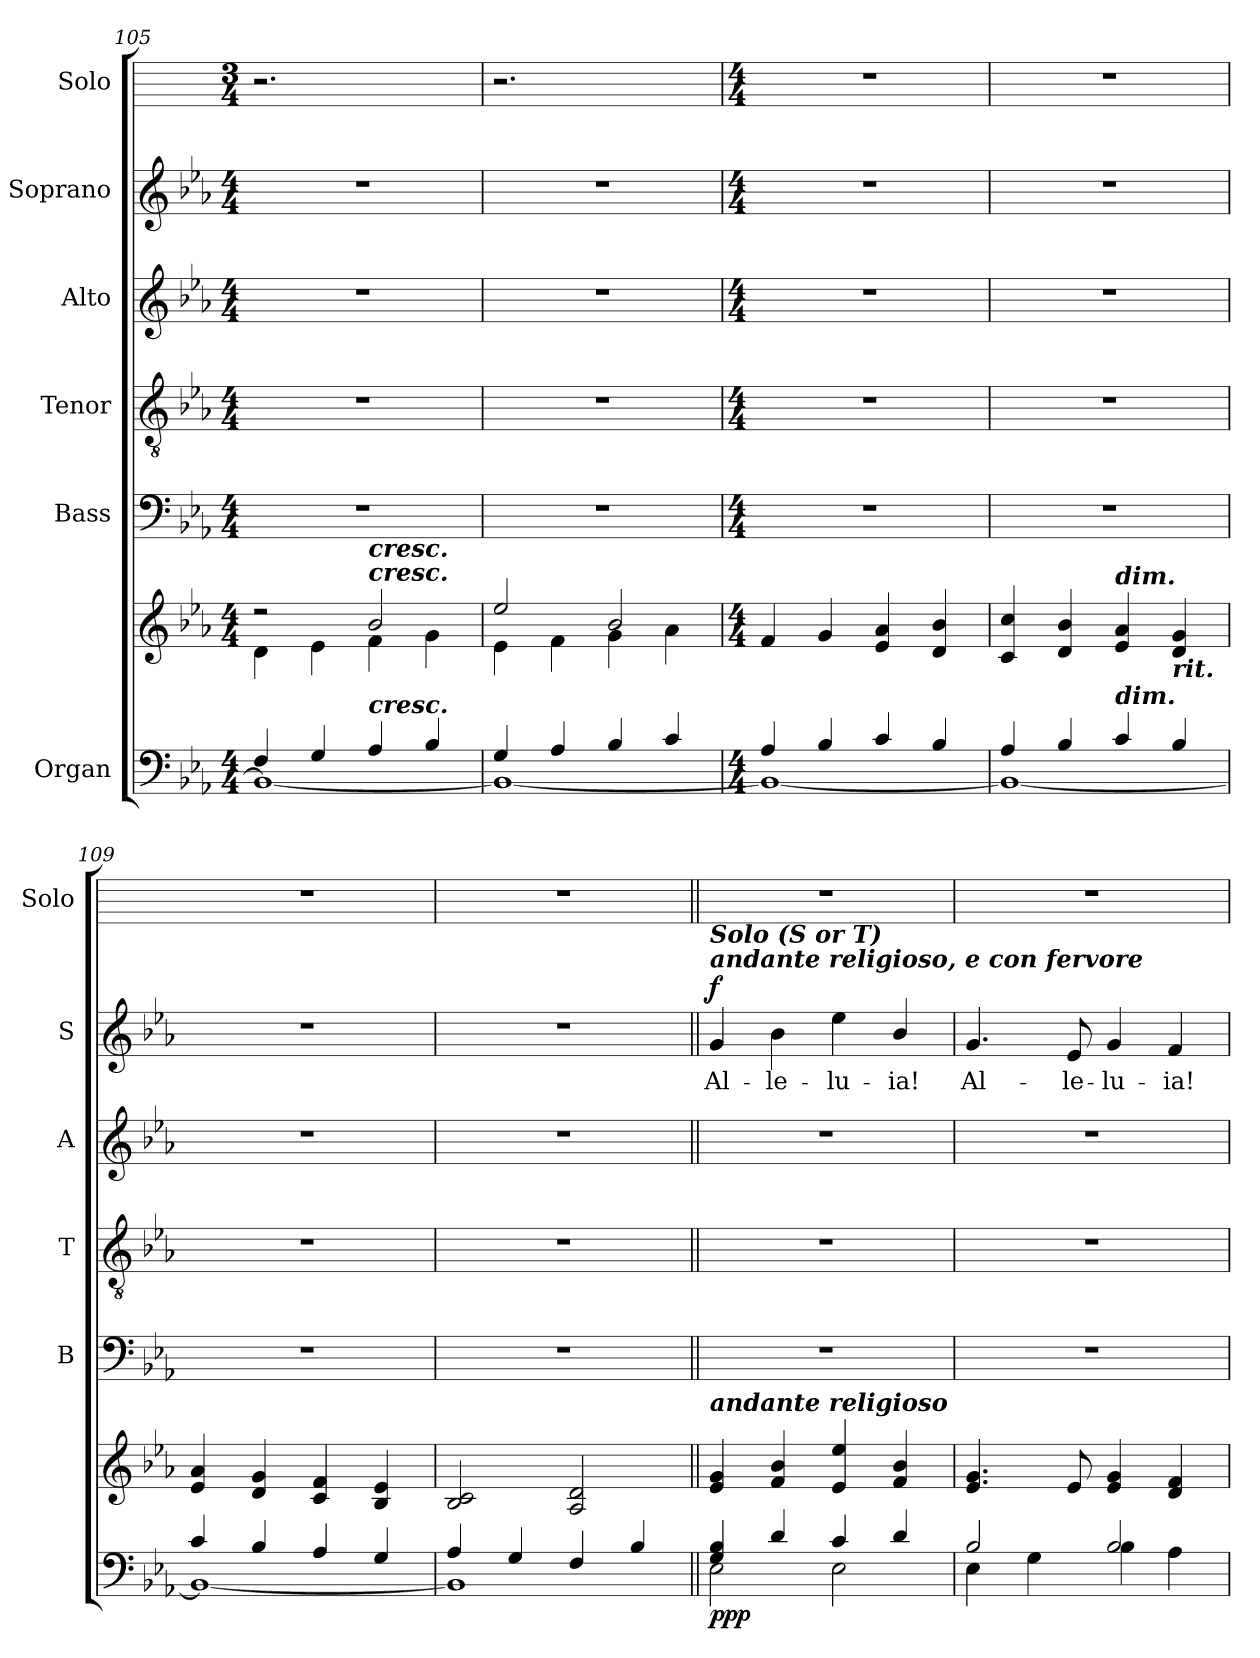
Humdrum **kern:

**kern	**kern	**dynam	**kern	**kern	**kern	**kern	**text	**dynam	**kern
*part6	*part6	*part6	*part5	*part4	*part3	*part2	*part2	*part2	*part1
*staff7	*staff6	*staff6/7	*staff5	*staff4	*staff3	*staff2	*staff2	*staff2	*staff1
*I"Organ	*	*	*I"Bass	*I"Tenor	*I"Alto	*I"Soprano	*	*	*I"Solo
*	*	*	*I'B	*I'T	*I'A	*I'S	*	*	*I'Solo
*clefF4	*clefG2	*	*clefF4	*clefGv2	*clefG2	*clefG2	*	*	*
*k[b-e-a-]	*k[b-e-a-]	*	*k[b-e-a-]	*k[b-e-a-]	*k[b-e-a-]	*k[b-e-a-]	*	*	*
*E-:	*E-:	*	*E-:	*E-:	*E-:	*E-:	*	*	*
*M4/4	*M4/4	*	*M4/4	*M4/4	*M4/4	*M4/4	*	*	*M3/4
=105	=105	=105	=105	=105	=105	=105	=105	=105	=105
*^	*^	*	*	*	*	*	*	*	*
4F/	1BB-\_	2r	4d\	.	1r	1r	1r	1r	.	.	2.r
4G/	.	.	4e-\	.	.	.	.	.	.	.	.
!	!	!LO:TX:a:Bi:t=cresc.	!	!	!	!	!	!	!	!	!
!	!	!LO:TX:a:Bi:t=cresc.	!	!	!	!	!	!	!	!	!
!LO:TX:a:Bi:t=cresc.	!	!	!	!	!	!	!	!	!	!	!
4A-/	.	2b-/	4f\	.	.	.	.	.	.	.	.
4B-/	.	.	4g\	.	.	.	.	.	.	.	4ryy
=106	=106	=106	=106	=106	=106	=106	=106	=106	=106	=106	=106
4G/	1BB-\_	2ee-/	4e-\	.	1r	1r	1r	1r	.	.	2.r
4A-/	.	.	4f\	.	.	.	.	.	.	.	.
4B-/	.	2b-/	4g\	.	.	.	.	.	.	.	.
4c/	.	.	4a-\	.	.	.	.	.	.	.	4ryy
!!LO:LB:g=z
=107	=107	=107	=107	=107	=107	=107	=107	=107	=107	=107	=107
*M4/4	*	*M4/4	*	*	*M4/4	*M4/4	*M4/4	*M4/4	*	*	*M4/4
4A-/	1BB-\_	4f	1ryy	.	1r	1r	1r	1r	.	.	1r
4B-/	.	4g	.	.	.	.	.	.	.	.	.
4c/	.	4e- 4a-	.	.	.	.	.	.	.	.	.
4B-/	.	4d 4b-	.	.	.	.	.	.	.	.	.
=108	=108	=108	=108	=108	=108	=108	=108	=108	=108	=108	=108
4A-/	1BB-\_	4c 4cc	1ryy	.	1r	1r	1r	1r	.	.	1r
4B-/	.	4d 4b-	.	.	.	.	.	.	.	.	.
!	!	!LO:TX:a:Bi:t=dim.	!	!	!	!	!	!	!	!	!
!LO:TX:a:Bi:t=dim.	!	!	!	!	!	!	!	!	!	!	!
4c/	.	4e- 4a-	.	.	.	.	.	.	.	.	.
!	!	!LO:TX:b:Bi:t=rit.	!	!	!	!	!	!	!	!	!
4B-/	.	4d 4g	.	.	.	.	.	.	.	.	.
=109	=109	=109	=109	=109	=109	=109	=109	=109	=109	=109	=109
4c/	1BB-\_	4e- 4a-	1ryy	.	1r	1r	1r	1r	.	.	1r
4B-/	.	4d 4g	.	.	.	.	.	.	.	.	.
4A-/	.	4c 4f	.	.	.	.	.	.	.	.	.
4G/	.	4B- 4e-	.	.	.	.	.	.	.	.	.
=110	=110	=110	=110	=110	=110	=110	=110	=110	=110	=110	=110
4A-/	1BB-\]	2B- 2c	1ryy	.	1r	1r	1r	1r	.	.	1r
4G/	.	.	.	.	.	.	.	.	.	.	.
4F/	.	2A- 2d	.	.	.	.	.	.	.	.	.
4B-/	.	.	.	.	.	.	.	.	.	.	.
=111||	=111||	=111||	=111||	=111||	=111||	=111||	=111||	=111||	=111||	=111||	=111||
!	!	!	!	!	!	!	!	!LO:TX:a:Bi:t=andante religioso, e con fervore	!	!	!
!	!	!	!	!	!	!	!	!LO:TX:a:Bi:t=Solo (S or T)	!	!	!
!	!	!LO:TX:a:Bi:t=andante religioso	!	!	!	!	!	!	!	!	!
!	!	!	!	!LO:DY:b=2	!	!	!	!	!LO:LY:b	!	!
!	!	!	!	!LO:DY:n=1:b=2	!	!	!	!	!	!	!
!	!	!	!	!LO:DY:n=2:b	!	!	!	!	!	!LO:DY:b	!
4G/ 4B-/	2E-\	4e- 4g	1ryy	p p p	1r	1r	1r	4g	Al-	f	1r
!	!	!	!	!	!	!	!	!	!LO:LY:b	!	!
4d/	.	4f 4b-	.	.	.	.	.	4b-	-le-	.	.
!	!	!	!	!	!	!	!	!	!LO:LY:b	!	!
4c/	2E-\	4e- 4ee-	.	.	.	.	.	4ee-	-lu-	.	.
!	!	!	!	!	!	!	!	!	!LO:LY:b	!	!
4d/	.	4f/ 4b-/	.	.	.	.	.	4b-/	-ia!	.	.
=112	=112	=112	=112	=112	=112	=112	=112	=112	=112	=112	=112
!	!	!	!	!	!	!	!	!	!LO:LY:b	!	!
2B-/	4E-\	4.e- 4.g	1ryy	.	1r	1r	1r	4.g	Al-	.	1r
.	4G\	.	.	.	.	.	.	.	.	.	.
!	!	!	!	!	!	!	!	!	!LO:LY:b	!	!
.	.	8e-	.	.	.	.	.	8e-	-le-	.	.
!	!	!	!	!	!	!	!	!	!LO:LY:b	!	!
2B-/	4B-\	4e- 4g	.	.	.	.	.	4g	-lu-	.	.
!	!	!	!	!	!	!	!	!	!LO:LY:b	!	!
.	4A-\	4d 4f	.	.	.	.	.	4f	-ia!	.	.
*v	*v	*	*	*	*	*	*	*	*	*	*
*	*v	*v	*	*	*	*	*	*	*	*
=	=	=	=	=	=	=	=	=	=
*-	*-	*-	*-	*-	*-	*-	*-	*-	*-
